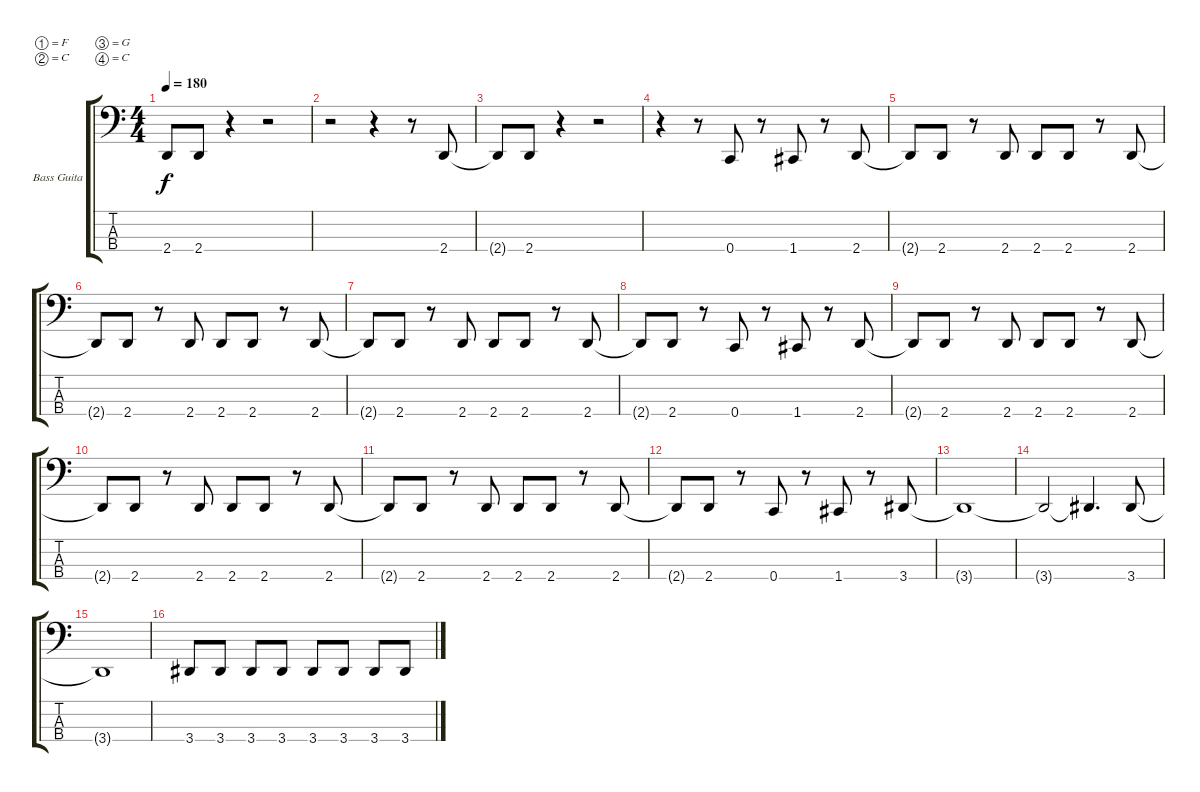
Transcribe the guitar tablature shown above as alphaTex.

\defaultSystemsLayout 4
\bracketExtendMode groupsimilarinstruments
\firstSystemTrackNameOrientation horizontal
\otherSystemsTrackNameOrientation horizontal
\track ("Bass Guitar" "Bass Guita") {instrument electricbassfinger}
\staff {score tabs}
\tuning (F2 C2 G1 C1)
\ts (4 4)
\tempo 180
\clef f4
\scale
0.333333
\ks c
2.4{t}.8{dy f} 2.4.8 r.4 r.2 |
\scale
0.333333 r.2 r.4 r.8 2.4.8 |
\scale
0.333333 2.4{t}.8 2.4.8 r.4 r.2 |
\scale
0.333333 r.4 r.8 0.4.8 r.8 1.4.8 r.8 2.4.8 |
\scale
0.333333 2.4{t}.8 2.4.8 r.8 2.4.8 2.4.8 2.4.8 r.8 2.4.8 |
\scale
0.333333 2.4{t}.8 2.4.8 r.8 2.4.8 2.4.8 2.4.8 r.8 2.4.8 |
\scale
0.333333 2.4{t}.8 2.4.8 r.8 2.4.8 2.4.8 2.4.8 r.8 2.4.8 |
\scale
0.333333 2.4{t}.8 2.4.8 r.8 0.4.8 r.8 1.4.8 r.8 2.4.8 |
\scale
0.333333 2.4{t}.8 2.4.8 r.8 2.4.8 2.4.8 2.4.8 r.8 2.4.8 |
\scale
0.333333 2.4{t}.8 2.4.8 r.8 2.4.8 2.4.8 2.4.8 r.8 2.4.8 |
\scale
0.333333 2.4{t}.8 2.4.8 r.8 2.4.8 2.4.8 2.4.8 r.8 2.4.8 |
\scale
0.333333 2.4{t}.8 2.4.8 r.8 0.4.8 r.8 1.4.8 r.8 3.4.8 |
\scale
0.333333 3.4{t}.1 |
\scale
0.333333 3.4{t}.2 3.4{t}.4{d} 3.4.8 |
\scale
0.333333 3.4{t}.1 |
\scale
0.333333 3.4.8 3.4.8 3.4.8 3.4.8 3.4.8 3.4.8 3.4.8 3.4.8
